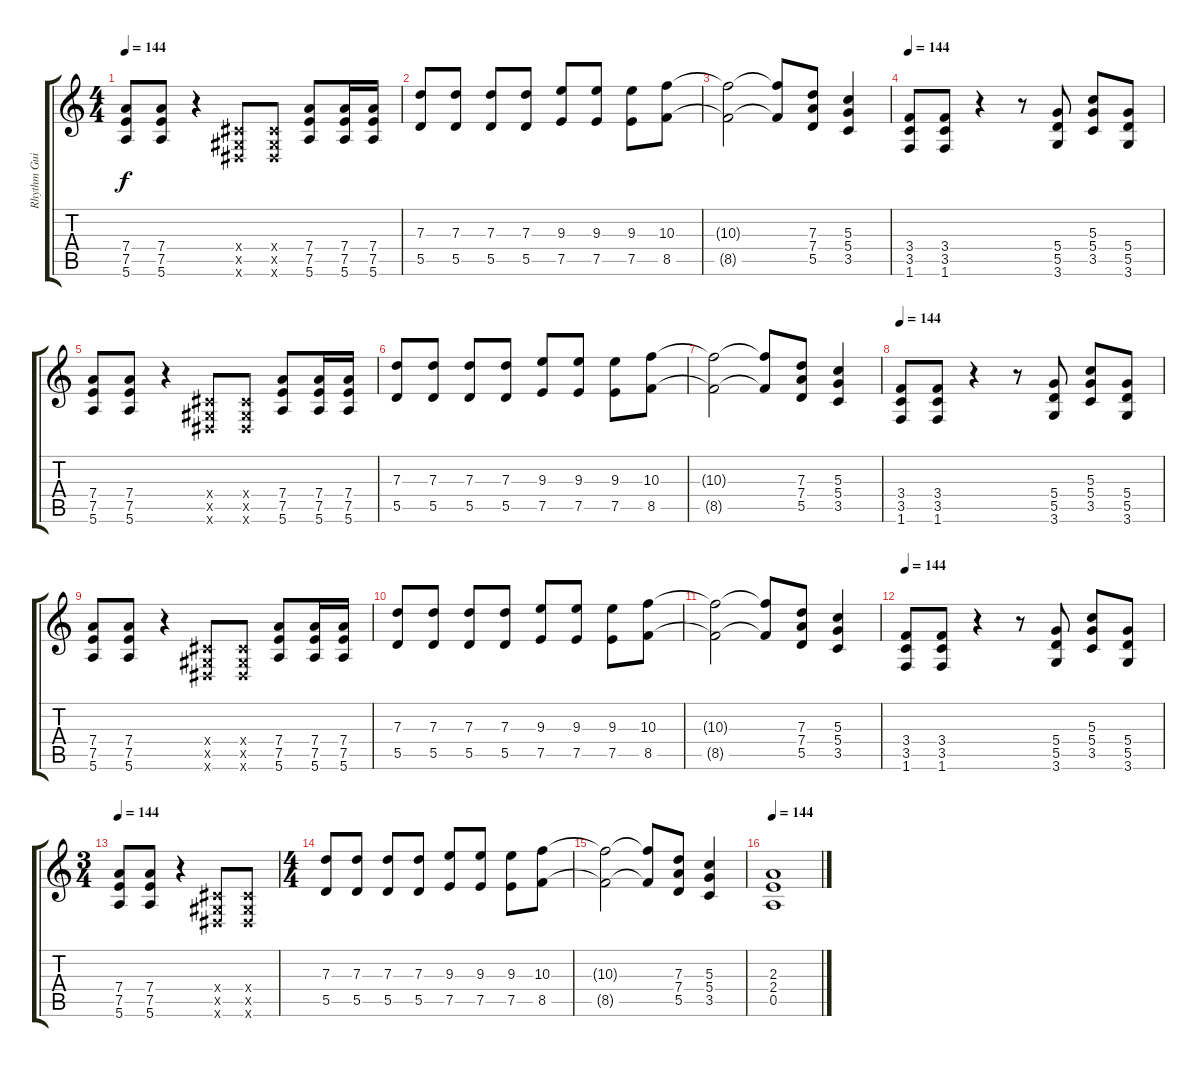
\track ("Rhythm Guitar" "Rhythm Gui") {instrument distortionguitar}
\staff {score tabs}
\tuning (E4 B3 G3 D3 A2 E2) {hide}
\ts (4 4)
\tempo 144
\clef g2
\ks c
(7.4 7.5 5.6).8{dy f} (7.4 7.5 5.6).8 r.4 (-1.4{x} -1.5{x} -1.6{x}).8 (-1.4{x} -1.5{x} -1.6{x}).8 (7.4 7.5 5.6).8 (7.4 7.5 5.6).16 (7.4 7.5 5.6).16 |
(7.3 5.5).8 (7.3 5.5).8 (7.3 5.5).8 (7.3 5.5).8 (9.3 7.5).8 (9.3 7.5).8 (9.3 7.5).8 (10.3 8.5).8 |
(10.3{t} 8.5{t}).2 (10.3{t} 8.5{t}).8 (7.3 7.4 5.5).8 (5.3 5.4 3.5).4 |
\tempo 144
(3.4 3.5 1.6).8 (3.4 3.5 1.6).8 r.4 r.8 (5.4 5.5 3.6).8 (5.3 5.4 3.5).8 (5.4 5.5 3.6).8 |
(7.4 7.5 5.6).8 (7.4 7.5 5.6).8 r.4 (-1.4{x} -1.5{x} -1.6{x}).8 (-1.4{x} -1.5{x} -1.6{x}).8 (7.4 7.5 5.6).8 (7.4 7.5 5.6).16 (7.4 7.5 5.6).16 |
(7.3 5.5).8 (7.3 5.5).8 (7.3 5.5).8 (7.3 5.5).8 (9.3 7.5).8 (9.3 7.5).8 (9.3 7.5).8 (10.3 8.5).8 |
(10.3{t} 8.5{t}).2 (10.3{t} 8.5{t}).8 (7.3 7.4 5.5).8 (5.3 5.4 3.5).4 |
\tempo 144
(3.4 3.5 1.6).8 (3.4 3.5 1.6).8 r.4 r.8 (5.4 5.5 3.6).8 (5.3 5.4 3.5).8 (5.4 5.5 3.6).8 |
(7.4 7.5 5.6).8 (7.4 7.5 5.6).8 r.4 (-1.4{x} -1.5{x} -1.6{x}).8 (-1.4{x} -1.5{x} -1.6{x}).8 (7.4 7.5 5.6).8 (7.4 7.5 5.6).16 (7.4 7.5 5.6).16 |
(7.3 5.5).8 (7.3 5.5).8 (7.3 5.5).8 (7.3 5.5).8 (9.3 7.5).8 (9.3 7.5).8 (9.3 7.5).8 (10.3 8.5).8 |
(10.3{t} 8.5{t}).2 (10.3{t} 8.5{t}).8 (7.3 7.4 5.5).8 (5.3 5.4 3.5).4 |
\tempo 144
(3.4 3.5 1.6).8 (3.4 3.5 1.6).8 r.4 r.8 (5.4 5.5 3.6).8 (5.3 5.4 3.5).8 (5.4 5.5 3.6).8 |
\ts (3 4)
\tempo 144
(7.4 7.5 5.6).8 (7.4 7.5 5.6).8 r.4 (-1.4{x} -1.5{x} -1.6{x}).8 (-1.4{x} -1.5{x} -1.6{x}).8 |
\ts (4 4)
(7.3 5.5).8 (7.3 5.5).8 (7.3 5.5).8 (7.3 5.5).8 (9.3 7.5).8 (9.3 7.5).8 (9.3 7.5).8 (10.3 8.5).8 |
(10.3{t} 8.5{t}).2 (10.3{t} 8.5{t}).8 (7.3 7.4 5.5).8 (5.3 5.4 3.5).4 |
\tempo 144
(2.3 2.4 0.5).1
